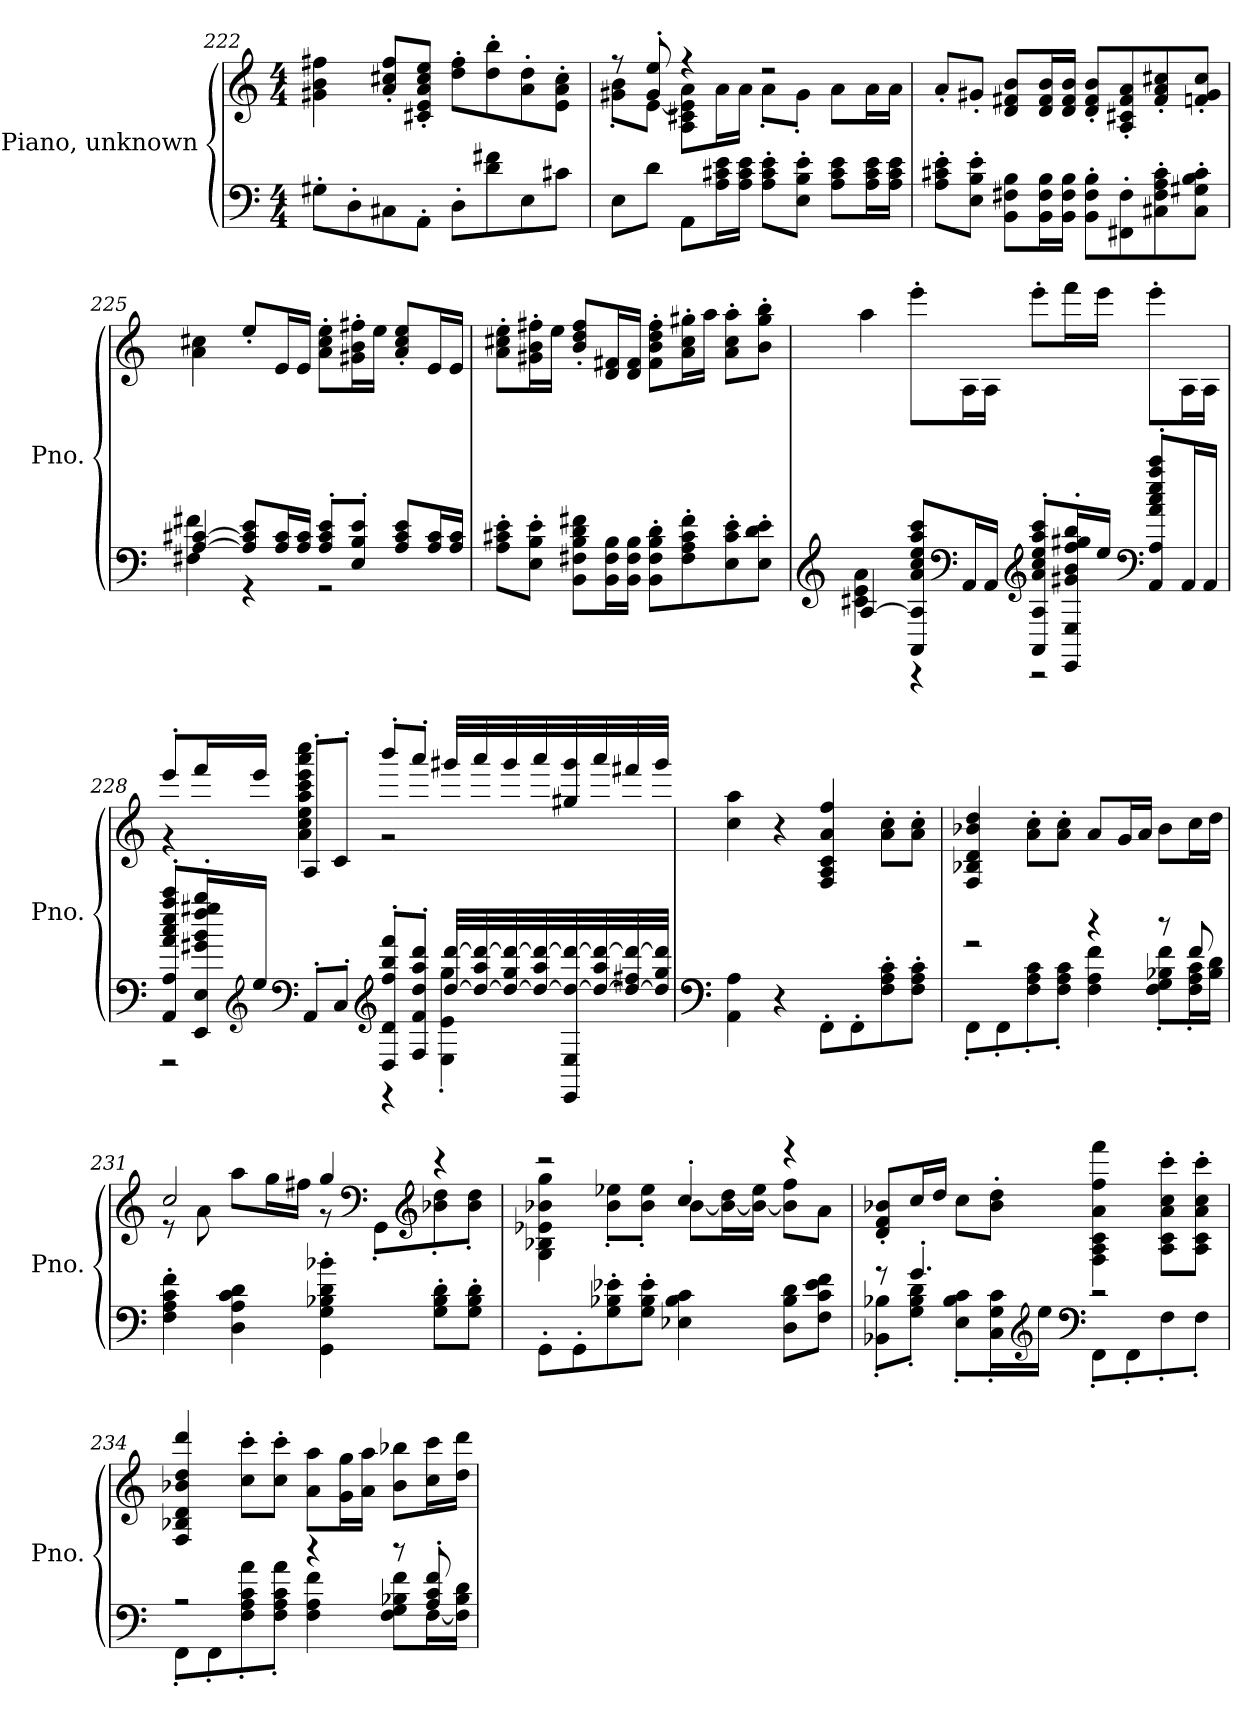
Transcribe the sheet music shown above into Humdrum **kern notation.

**kern	**kern
*part1	*part1
*staff2	*staff1
*I"Piano, unknown	*
*I'Pno.	*
!!LO:LB:g=z
*clefF4	*clefG2
*k[]	*k[]
*M4/4	*M4/4
=222	=222
8G#X'\L	4g#X\ 4b\ 4ff#X\
8D'\	.
8C#X\	8a/' 8cc#X/' 8ff#/'L
8AA'\J	8c#X/' 8e/' 8a/' 8cc#/' 8ee/'J
8D'\L	8dd\' 8ff#\'L
8d\ 8f#X\	8dd\' 8bb\'
8E\	8a\' 8dd\'
8c#X\J	8e\' 8a\' 8cc#\'J
=223	=223
*	*^
8E\L	8r	8g#X\' 8b\'L
8d\J	8g#/' 8ee/'	[8e\J
8AA\L	4r	8A\ 8c#X\ 8e\] 8a\L
16A\ 16c#X\ 16e\L	.	16a\L
16A\ 16c#\ 16e\JJ	.	16a\JJ
8A\' 8c#\' 8e\'L	2r	8a'\L
8E\' 8B\' 8e\'J	.	8g#'\J
8A\ 8c#\ 8e\L	.	8a\L
16A\ 16c#\ 16e\L	.	16a\L
16A\ 16c#\ 16e\JJ	.	16a\JJ
*	*v	*v
=224	=224
8A\' 8c#X\' 8e\'L	8a'/L
8E\' 8B\' 8e\'J	8g#X'/J
8BB\ 8F#X\ 8B\L	8d/ 8f#X/ 8b/L
16BB\ 16F#\ 16B\L	16d/ 16f#/ 16b/L
16BB\ 16F#\ 16B\JJ	16d/ 16f#/ 16b/JJ
8BB\' 8F#\' 8B\'L	8d/' 8f#/' 8b/'L
8FF#X\' 8F#\'	8A/' 8c#X/' 8f#/' 8a/'
8C#X\' 8F#\' 8A\' 8c#\'	8f#/' 8a/' 8cc#X/'
8C#\' 8G#X\' 8B\' 8c#\'J	8fn/' 8g#/' 8cc#/'J
!!LO:LB:g=z
=225	=225
*^	*
[4A/ [4c#X/	4F#X\ 4f#X\	4a\ 4cc#X\
8A/] 8c#/] 8e/L	4r	8ee'/L
16A/ 16c#/L	.	16e/L
16A/ 16c#/JJ	.	16e/JJ
8A/' 8c#/' 8e/'L	2r	8a\' 8cc#\' 8ee\'L
8E/' 8B/' 8e/'J	.	16g#X\' 16b\' 16ff#X\'L
.	.	16ee\JJ
8A/ 8c#/ 8e/L	.	8a/' 8cc#/' 8ee/'L
16A/ 16c#/L	.	16e/L
16A/ 16c#/JJ	.	16e/JJ
*v	*v	*
=226	=226
8A\' 8c#X\' 8e\'L	8a\' 8cc#X\' 8ee\'L
8E\' 8B\' 8e\'J	16g#X\' 16b\' 16ff#X\'L
.	16ee\JJ
8BB\ 8F#X\ 8B\ 8d\ 8f#X\L	8b/' 8dd/' 8ff#/'L
16BB\ 16F#\ 16B\L	16d/ 16f#X/L
16BB\ 16F#\ 16B\JJ	16d/ 16f#/JJ
8BB\' 8F#\' 8B\' 8d\'L	8f#\' 8b\' 8dd\' 8ff#\'L
8F#\' 8A\' 8c#\' 8f#\'	16a\' 16cc#\' 16gg#X\'L
.	16aa\JJ
8E\' 8c#\' 8e\'	8a\' 8cc#\' 8aa\'L
8E\' 8d\' 8e\'J	8b\' 8gg#\' 8bb\'J
!!LO:LB:g=z
=227	=227
*clefG2	*
*^	*
[4A/	4c#X\ 4e\ 4a\	4aa\
8AA/ 8A/] 8a/ 8cc/ 8ee/ 8aa/ 8ccc/L	4r	8eee'\L
*clefF4	*	*
16AA/L	.	16A\L
16AA/JJ	.	16A\JJ
*clefG2	*	*
8AA/' 8A/' 8a/' 8cc/' 8ee/' 8aa/' 8ccc/'L	2r	8eee'\L
16EE/' 16E/' 16g#X/' 16b/' 16ff/' 16gg#X/' 16bb/'L	.	16fff\L
16ee/JJ	.	16eee\JJ
*clefF4	*	*
8AA/' 8A/' 8a/' 8cc/' 8ee/' 8aa/' 8ccc/'L	.	8eee'\L
16AA/L	.	16A\L
16AA/JJ	.	16A\JJ
!!LO:LB:g=z
=228	=228	=228
*	*	*^
8AA/' 8A/' 8a/' 8cc/' 8ee/' 8aa/' 8ccc/'L	2r	8eee'/L	4r
16EE/' 16E/' 16g#X/' 16b/' 16ff/' 16gg#X/' 16bb/'L	.	16fff/L	.
*clefG2	*	*	*
16ee/JJ	.	16eee/JJ	.
*clefF4	*	*	*
8AA'/L	.	8A'/L	4a\ 4cc\ 4ee\ 4aa\ 4ccc\ 4eee\ 4aaa\ 4cccc\
8C'/J	.	8c'/J	.
*clefG2	*	*	*
8D/' 8d/' 8ff/' 8bb/' 8fff/'L	4r	8bbb'/L	2r
8F/' 8f/' 8dd/' 8aa/' 8ddd/'J	.	8aaa'/J	.
[32dd/ [32ddd/LLL	4E\' 4e\' 4gg#\'	32ggg#X/LLL	.
32dd/_ 32aa/ 32ddd/_	.	32aaa/	.
32dd/_ 32gg#/ 32ddd/_	.	32ggg#/	.
32dd/_ 32aa/ 32ddd/_	.	32aaa/	.
32EE/ 32E/ 32dd/_ 32ddd/_	.	32gg#X/ 32ggg#/	.
32dd/_ 32aa/ 32ddd/_	.	32aaa/	.
32dd/_ 32ff#X/ 32ddd/_	.	32fff#X/	.
32dd/] 32gg#/ 32ddd/]JJJ	.	32ggg#/JJJ	.
*v	*v	*	*
*	*v	*v
=229	=229
*clefF4	*
4AA\ 4A\	4cc\ 4aa\
4r	4r
8FF'\L	4F/ 4A/ 4c/ 4a/ 4ff/
8FF'\	.
8F\' 8A\' 8c\'	8a\' 8cc\'L
8F\' 8A\' 8c\'J	8a\' 8cc\'J
!!LO:PB:g=z
=230	=230
*^	*
2r	8FF'\L	4F/ 4B-X/ 4d/ 4b-X/ 4dd/
.	8FF'\	.
.	8F\' 8A\' 8c\'	8a\' 8cc\'L
.	8F\' 8A\' 8c\'J	8a\' 8cc\'J
4r	4F\ 4A\ 4f\	8a/L
.	.	16g/L
.	.	16a/JJ
8r	8F\' 8G\' 8B-X\' 8f\'L	8b-\L
8f/	16F\' 16A\' 16c\'L	16cc\L
.	16B-\ 16d\JJ	16dd\JJ
*v	*v	*
=231	=231
*	*^
4F\' 4A\' 4c\' 4f\'	2cc/	8r
.	.	8a\
4D\ 4A\ 4c\ 4d\	.	8aa\L
.	.	16gg\L
.	.	16ff#X\JJ
4GG\' 4G\' 4B-X\' 4d\' 4b-X\'	4gg/	8r
*	*clefF4	*
.	.	8GG'\L
*	*clefG2	*
8G\' 8B-\' 8d\'L	4r	8b-X\' 8dd\'
8G\' 8B-\' 8d\'J	.	8b-\' 8dd\'J
=232	=232	=232
8GG'\L	2r	4G\ 4B-X\ 4e-X\ 4b-X\ 4gg\
8GG'\	.	.
8G\' 8B-X\' 8e-X\'	.	8b-\' 8ee-X\'L
8G\' 8B-\' 8e-\'J	.	8b-\' 8ee-\'J
4E-X\ 4B-\ 4c\	4cc'/	[8b-\L
.	.	16b-\_ 16dd\L
.	.	16b-\_ 16ee-\JJ
8D\ 8B-\ 8d\L	4r	8b-\] 8ff\L
8F\ 8c\ 8e-\ 8f\J	.	8a\J
*	*v	*v
!!LO:LB:g=z
=233	=233
*^	*
8r	8BB-X\' 8B-X\'L	8d/' 8f/' 8b-X/'L
4.g'/	8G\' 8B-\' 8d\'J	16cc/L
.	.	16dd/JJ
.	8E\' 8B-\' 8c\'L	8cc\L
.	16C\' 16G\' 16c\'L	8b-\' 8dd\'J
*clefG2	*	*
.	16ee\JJ	.
*clefF4	*	*
2r	8FF'\L	4F\ 4A\ 4c\ 4a\ 4ff\ 4fff\
.	8FF'\	.
.	8F'\	8A\' 8c\' 8a\' 8cc\' 8ccc\'L
.	8F'\J	8A\' 8c\' 8a\' 8cc\' 8ccc\'J
=234	=234	=234
2r	8FF'\L	4F/ 4B-X/ 4d/ 4b-X/ 4dd/ 4ddd/
.	8FF'\	.
.	8F\' 8A\' 8c\' 8a\'	8cc\' 8ccc\'L
.	8F\' 8A\' 8c\' 8a\'J	8cc\' 8ccc\'J
4r	4F\ 4A\ 4f\	8a\ 8aa\L
.	.	16g\ 16gg\L
.	.	16a\ 16aa\JJ
8r	8F\ 8G\ 8B-X\ 8f\L	8b-\ 8bb-X\L
8A/' 8c/' 8f/'	[16F\L	16cc\ 16ccc\L
.	16F\] 16B-\ 16d\JJ	16dd\ 16ddd\JJ
*v	*v	*
=	=
*-	*-
